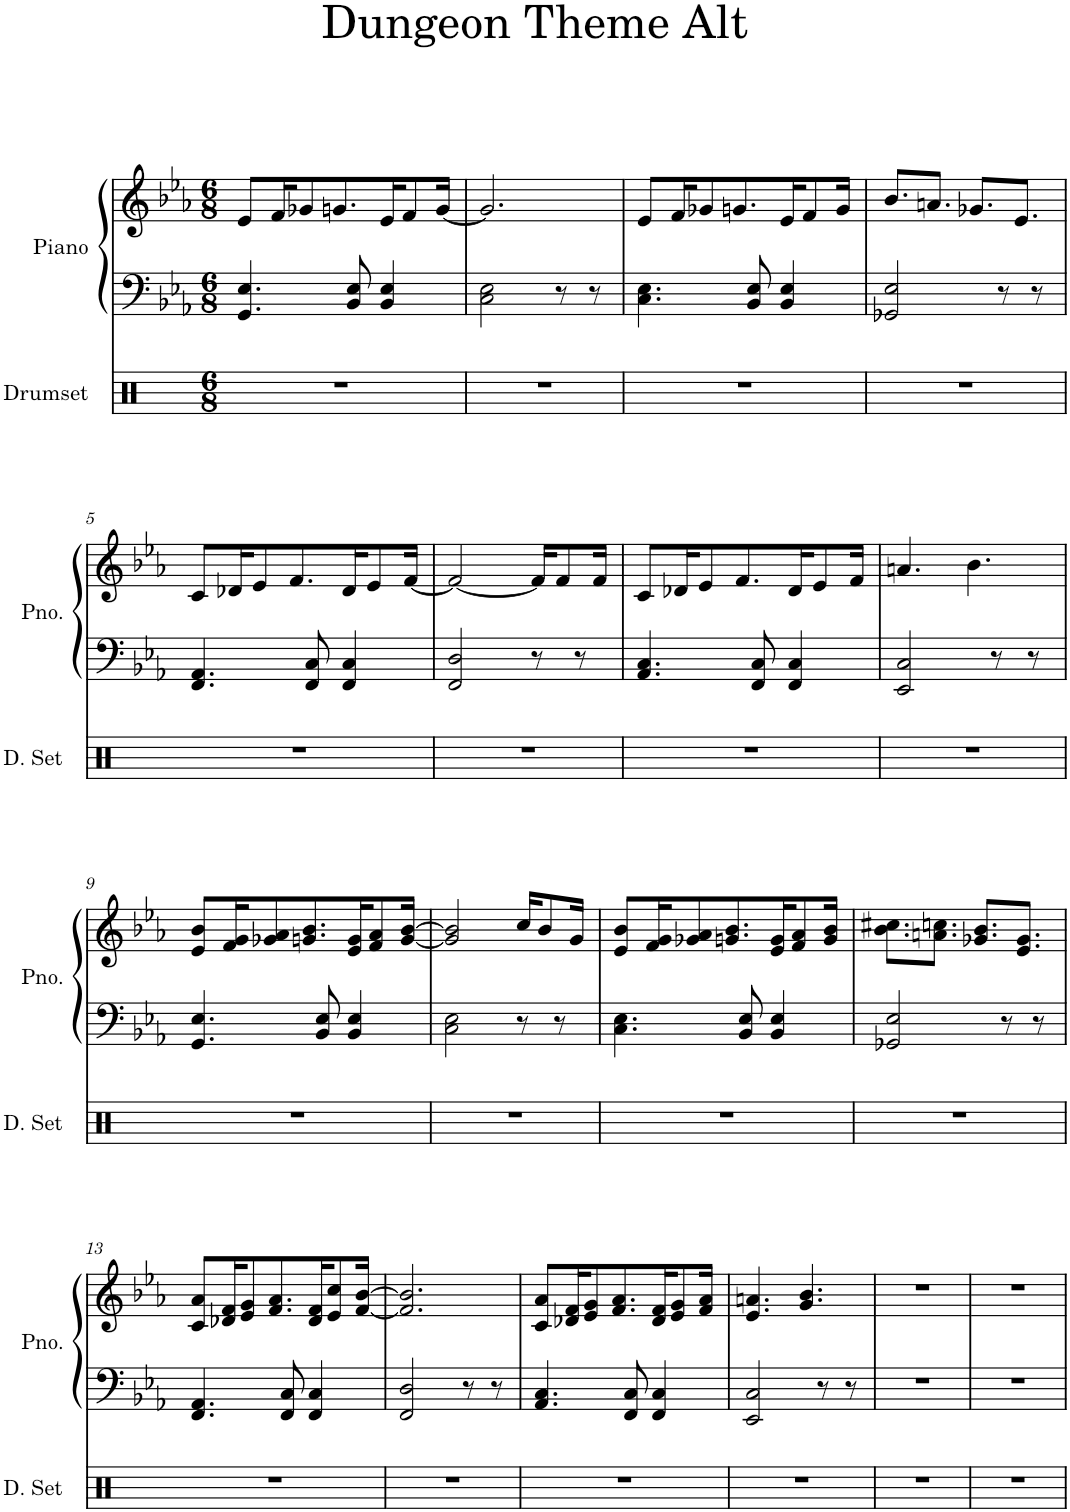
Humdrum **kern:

**kern	**kern	**kern
*part2	*part1	*part1
*staff3	*staff2	*staff1
*I"Drumset	*I"Piano	*
*I'D. Set	*I'Pno.	*
*clefX	*clefF4	*clefG2
*k[]	*k[b-e-a-]	*k[b-e-a-]
*M6/8	*M6/8	*M6/8
=1	=1	=1
2.r	4.GG/ 4.E-/	8e-/L
.	.	16f/K
.	.	8g-X/
.	.	8.gn/
.	8BB-/ 8E-/	.
.	4BB-/ 4E-/	16e-/K
.	.	8f/
.	.	[16g/Jk
=2	=2	=2
2.r	2C\ 2E-\	2.g/]
.	8r	.
.	8r	.
=3	=3	=3
2.r	4.C\ 4.E-\	8e-/L
.	.	16f/K
.	.	8g-X/
.	.	8.gn/
.	8BB-/ 8E-/	.
.	4BB-/ 4E-/	16e-/K
.	.	8f/
.	.	16g/Jk
=4	=4	=4
2.r	2GG-X/ 2E-/	8.b-/L
.	.	8.an/J
.	.	8.g-X/L
.	8r	.
.	.	8.e-/J
.	8r	.
!!LO:LB:g=z
=5	=5	=5
2.r	4.FF/ 4.AA-/	8c/L
.	.	16d-X/K
.	.	8e-/
.	.	8.f/
.	8FF/ 8C/	.
.	4FF/ 4C/	16d-/K
.	.	8e-/
.	.	[16f/Jk
=6	=6	=6
2.r	2FF/ 2D/	2f/_
.	8r	16f/KL]
.	.	8f/
.	8r	.
.	.	16f/Jk
=7	=7	=7
2.r	4.AA-/ 4.C/	8c/L
.	.	16d-X/K
.	.	8e-/
.	.	8.f/
.	8FF/ 8C/	.
.	4FF/ 4C/	16d-/K
.	.	8e-/
.	.	16f/Jk
=8	=8	=8
2.r	2EE-/ 2C/	4.an/
.	.	4.b-\
.	8r	.
.	8r	.
!!LO:LB:g=z
=9	=9	=9
2.r	4.GG/ 4.E-/	8e-/ 8b-/L
.	.	16f/ 16g/K
.	.	8g-X/ 8a-/
.	.	8.gn/ 8.b-/
.	8BB-/ 8E-/	.
.	4BB-/ 4E-/	16e-/ 16g/K
.	.	8f/ 8a-/
.	.	[16g/ [16b-/Jk
=10	=10	=10
2.r	2C\ 2E-\	2g/] 2b-/]
.	8r	16cc/KL
.	.	8b-/
.	8r	.
.	.	16g/Jk
=11	=11	=11
2.r	4.C\ 4.E-\	8e-/ 8b-/L
.	.	16f/ 16g/K
.	.	8g-X/ 8a-/
.	.	8.gn/ 8.b-/
.	8BB-/ 8E-/	.
.	4BB-/ 4E-/	16e-/ 16g/K
.	.	8f/ 8a-/
.	.	16g/ 16b-/Jk
=12	=12	=12
2.r	2GG-X/ 2E-/	8.b-\ 8.cc#X\L
.	.	8.an\ 8.ccn\J
.	.	8.g-X/ 8.b-/L
.	8r	.
.	.	8.e-/ 8.g-/J
.	8r	.
!!LO:LB:g=z
=13	=13	=13
2.r	4.FF/ 4.AA-/	8c/ 8a-/L
.	.	16d-X/ 16f/K
.	.	8e-/ 8g/
.	.	8.f/ 8.a-/
.	8FF/ 8C/	.
.	4FF/ 4C/	16d-/ 16f/K
.	.	8e-/ 8cc/
.	.	[16f/ [16b-/Jk
=14	=14	=14
2.r	2FF/ 2D/	2.f/] 2.b-/]
.	8r	.
.	8r	.
=15	=15	=15
2.r	4.AA-/ 4.C/	8c/ 8a-/L
.	.	16d-X/ 16f/K
.	.	8e-/ 8g/
.	.	8.f/ 8.a-/
.	8FF/ 8C/	.
.	4FF/ 4C/	16d-/ 16f/K
.	.	8e-/ 8g/
.	.	16f/ 16a-/Jk
=16	=16	=16
2.r	2EE-/ 2C/	4.e-/ 4.an/
.	.	4.g/ 4.b-/
.	8r	.
.	8r	.
=17	=17	=17
2.r	2.r	2.r
=18	=18	=18
2.r	2.r	2.r
=	=	=
*-	*-	*-
